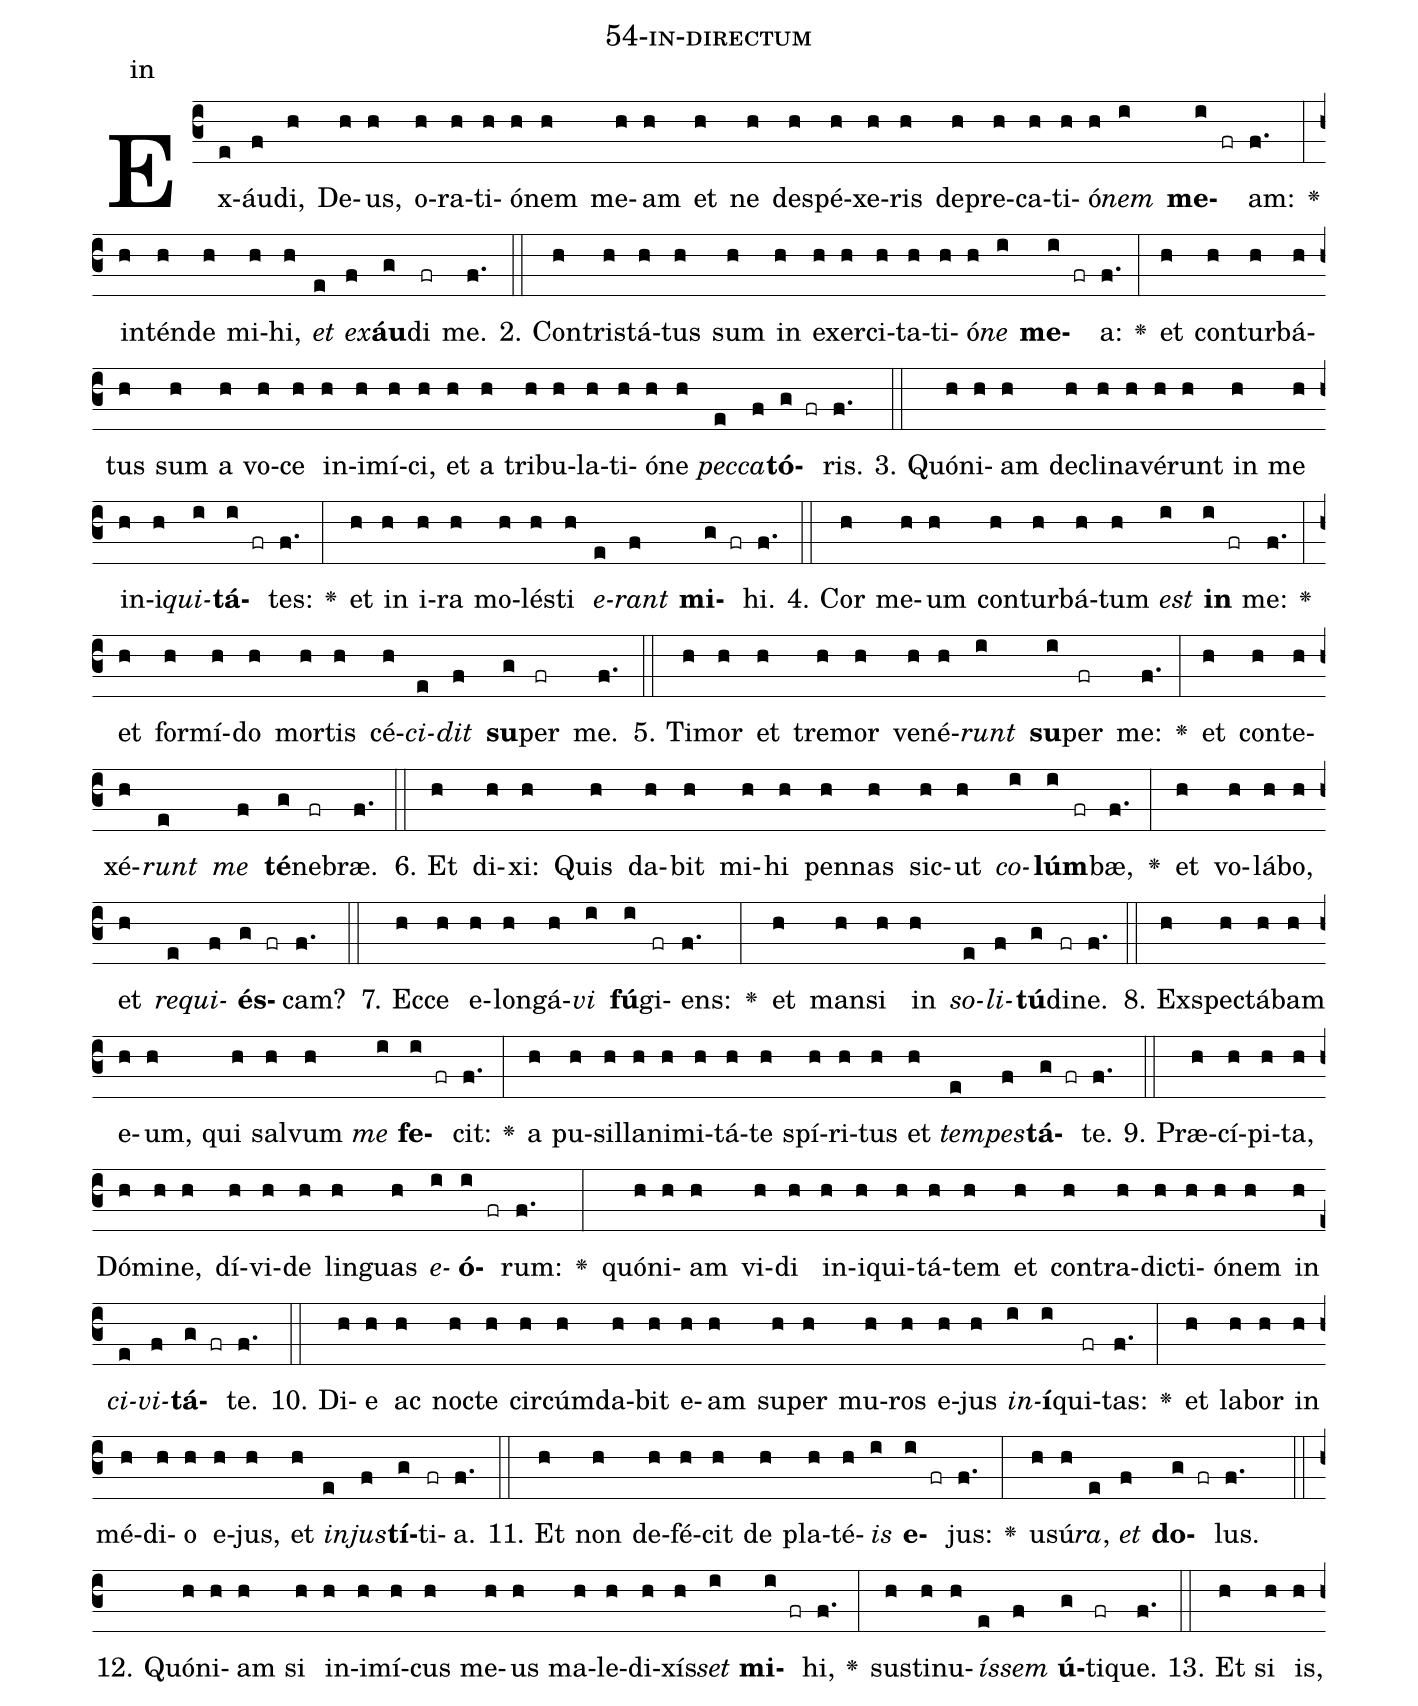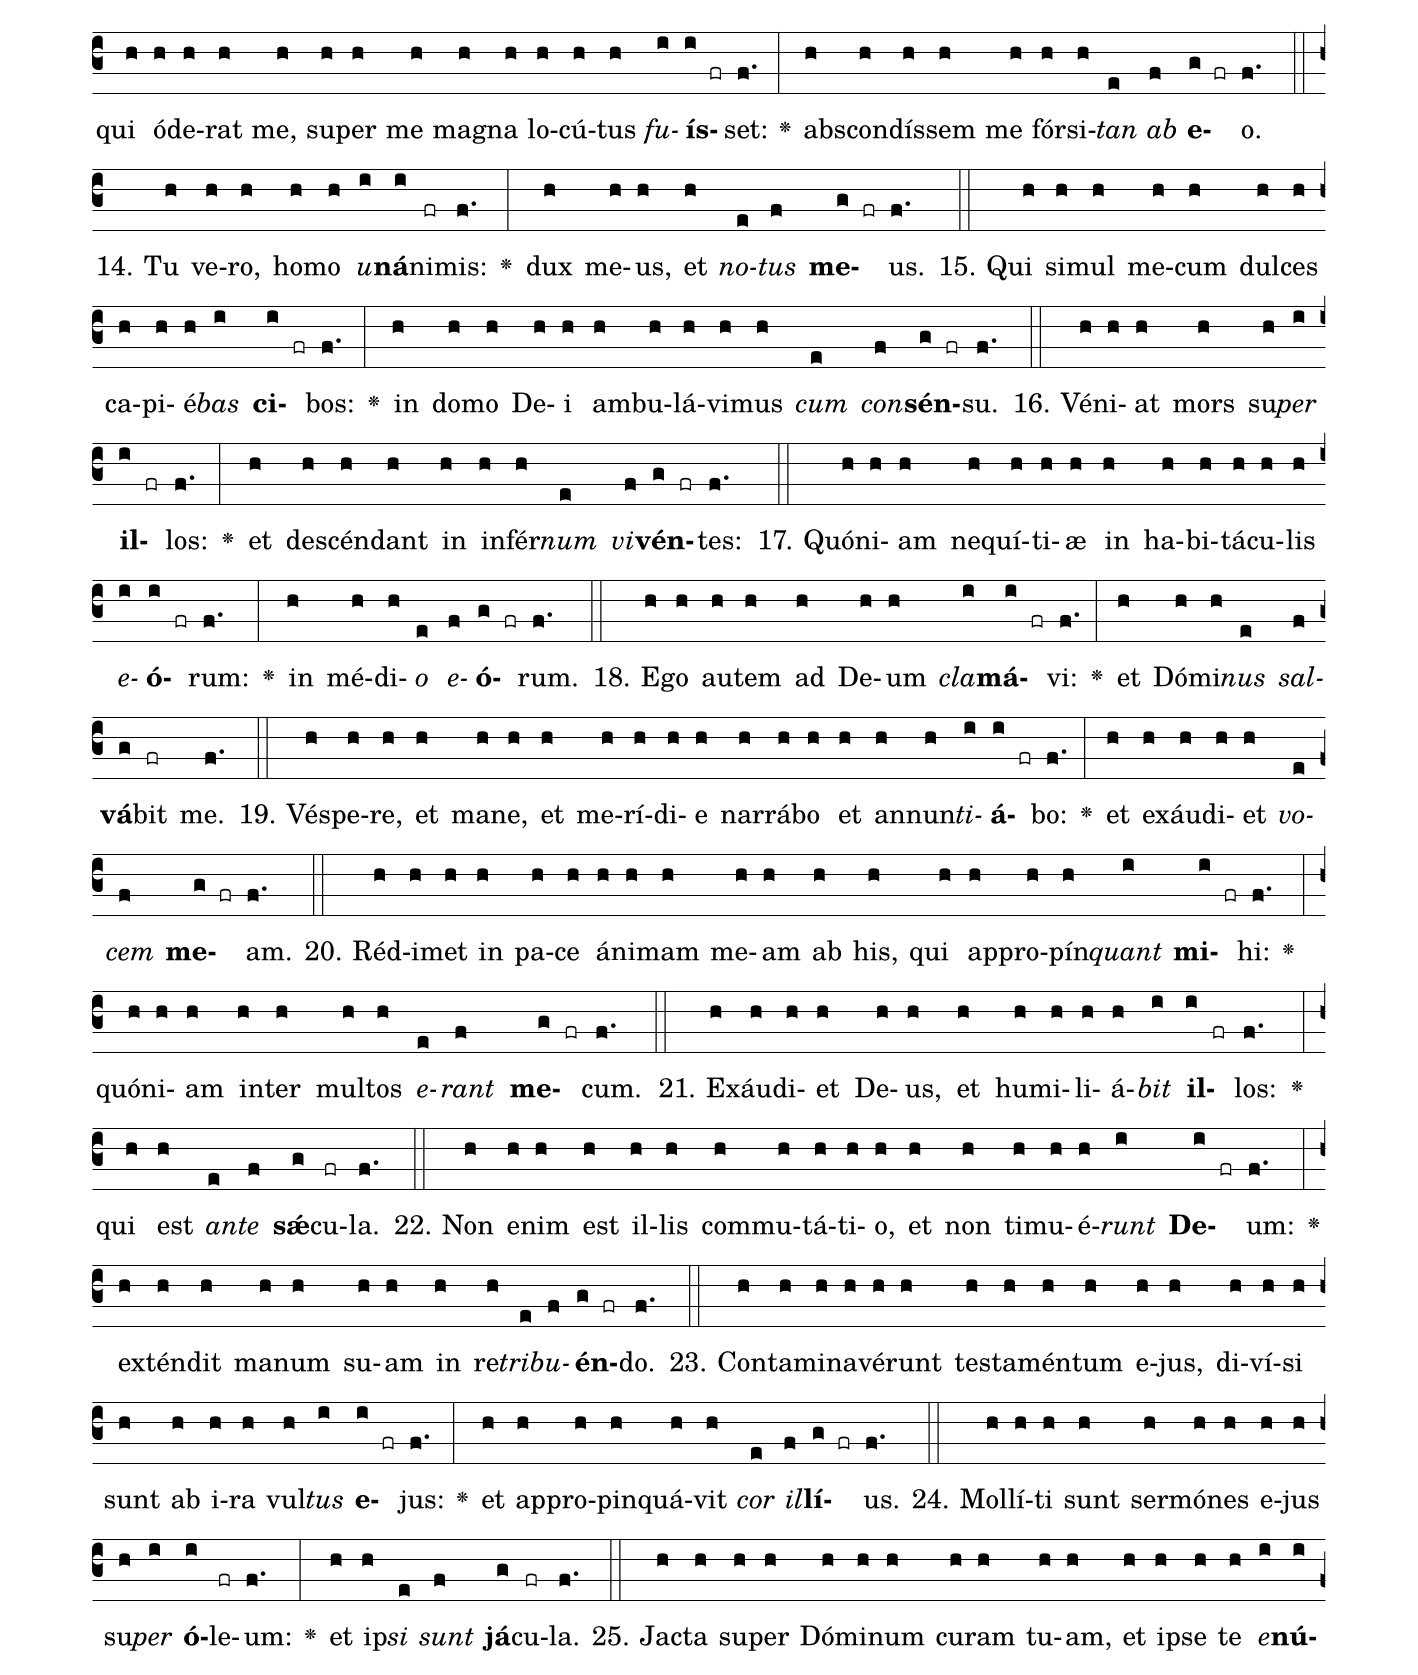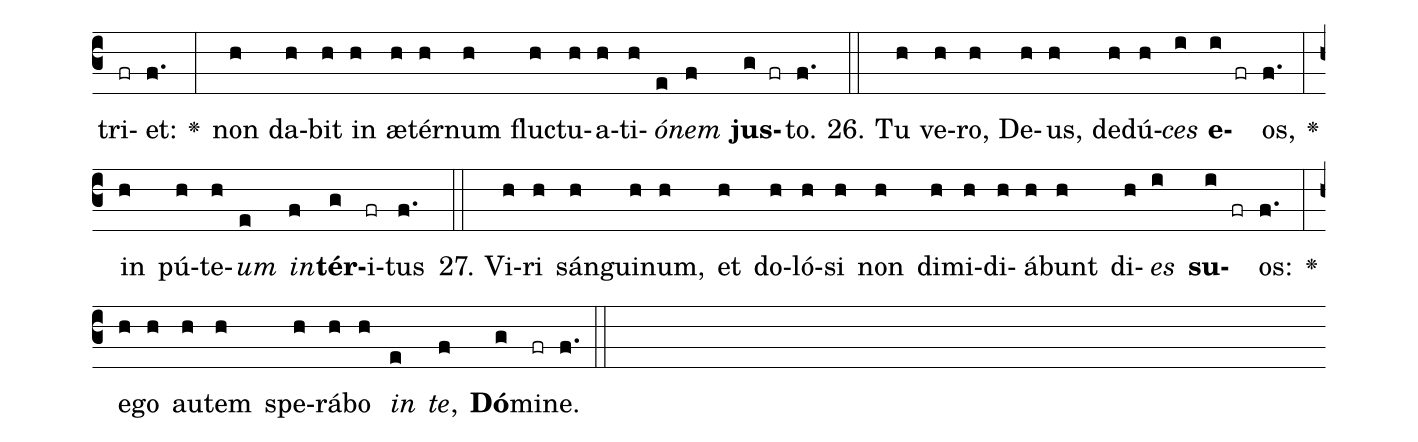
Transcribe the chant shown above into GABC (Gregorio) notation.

name: 54-in-directum;
annotation: in;
%%
(c3)Ex(e)áu(f)di,(h) De(h)us,(h) o(h)ra(h)ti(h)ó(h)nem(h) me(h)am(h) et(h) ne(h) de(h)spé(h)xe(h)ris(h) de(h)pre(h)ca(h)ti(h)ó(h)<i>nem</i>(i) <b>me</b>(i fr)am:(f.) <v>\greheightstar</v>(:) in(h)tén(h)de(h) mi(h)hi,(h) <i>et</i>(e) <i>ex</i>(f)<b>áu</b>(g)di(fr) me.(f.) (::)
2. Con(h)tris(h)tá(h)tus(h) sum(h) in(h) ex(h)er(h)ci(h)ta(h)ti(h)ó(h)<i>ne</i>(i) <b>me</b>(i fr)a:(f.) <v>\greheightstar</v>(:) et(h) con(h)tur(h)bá(h)tus(h) sum(h) a(h) vo(h)ce(h) in(h)i(h)mí(h)ci,(h) et(h) a(h) tri(h)bu(h)la(h)ti(h)ó(h)ne(h) <i>pec</i>(e)<i>ca</i>(f)<b>tó</b>(g fr)ris.(f.) (::)
3. Quón(h)i(h)am(h) de(h)cli(h)na(h)vé(h)runt(h) in(h) me(h) in(h)i(h)<i>qui</i>(i)<b>tá</b>(i fr)tes:(f.) <v>\greheightstar</v>(:) et(h) in(h) i(h)ra(h) mo(h)lés(h)ti(h) <i>e</i>(e)<i>rant</i>(f) <b>mi</b>(g fr)hi.(f.) (::)
4. Cor(h) me(h)um(h) con(h)tur(h)bá(h)tum(h) <i>est</i>(i) <b>in</b>(i fr) me:(f.) <v>\greheightstar</v>(:) et(h) for(h)mí(h)do(h) mor(h)tis(h) cé(h)<i>ci</i>(e)<i>dit</i>(f) <b>su</b>(g)per(fr) me.(f.) (::)
5. Ti(h)mor(h) et(h) tre(h)mor(h) ve(h)né(h)<i>runt</i>(i) <b>su</b>(i)per(fr) me:(f.) <v>\greheightstar</v>(:) et(h) con(h)te(h)xé(h)<i>runt</i>(e) <i>me</i>(f) <b>té</b>(g)ne(fr)bræ.(f.) (::)
6. Et(h) di(h)xi:(h) Quis(h) da(h)bit(h) mi(h)hi(h) pen(h)nas(h) sic(h)ut(h) <i>co</i>(i)<b>lúm</b>(i fr)bæ,(f.) <v>\greheightstar</v>(:) et(h) vo(h)lá(h)bo,(h) et(h) <i>re</i>(e)<i>qui</i>(f)<b>és</b>(g fr)cam?(f.) (::)
7. Ec(h)ce(h) e(h)lon(h)gá(h)<i>vi</i>(i) <b>fú</b>(i)gi(fr)ens:(f.) <v>\greheightstar</v>(:) et(h) man(h)si(h) in(h) <i>so</i>(e)<i>li</i>(f)<b>tú</b>(g)di(fr)ne.(f.) (::)
8. Ex(h)spec(h)tá(h)bam(h) e(h)um,(h) qui(h) sal(h)vum(h) <i>me</i>(i) <b>fe</b>(i fr)cit:(f.) <v>\greheightstar</v>(:) a(h) pu(h)sil(h)la(h)ni(h)mi(h)tá(h)te(h) spí(h)ri(h)tus(h) et(h) <i>tem</i>(e)<i>pes</i>(f)<b>tá</b>(g fr)te.(f.) (::)
9. Præ(h)cí(h)pi(h)ta,(h) Dó(h)mi(h)ne,(h) dí(h)vi(h)de(h) lin(h)guas(h) <i>e</i>(i)<b>ó</b>(i fr)rum:(f.) <v>\greheightstar</v>(:) quón(h)i(h)am(h) vi(h)di(h) in(h)i(h)qui(h)tá(h)tem(h) et(h) con(h)tra(h)dic(h)ti(h)ó(h)nem(h) in(h) <i>ci</i>(e)<i>vi</i>(f)<b>tá</b>(g fr)te.(f.) (::)
10. Di(h)e(h) ac(h) noc(h)te(h) cir(h)cúm(h)da(h)bit(h) e(h)am(h) su(h)per(h) mu(h)ros(h) e(h)jus(h) <i>in</i>(i)<b>í</b>(i)qui(fr)tas:(f.) <v>\greheightstar</v>(:) et(h) la(h)bor(h) in(h) mé(h)di(h)o(h) e(h)jus,(h) et(h) <i>in</i>(e)<i>jus</i>(f)<b>tí</b>(g)ti(fr)a.(f.) (::)
11. Et(h) non(h) de(h)fé(h)cit(h) de(h) pla(h)té(h)<i>is</i>(i) <b>e</b>(i fr)jus:(f.) <v>\greheightstar</v>(:) u(h)sú(h)<i>ra</i>,(e) <i>et</i>(f) <b>do</b>(g fr)lus.(f.) (::)
12. Quón(h)i(h)am(h) si(h) in(h)i(h)mí(h)cus(h) me(h)us(h) ma(h)le(h)di(h)xís(h)<i>set</i>(i) <b>mi</b>(i fr)hi,(f.) <v>\greheightstar</v>(:) sus(h)ti(h)nu(h)<i>ís</i>(e)<i>sem</i>(f) <b>ú</b>(g)ti(fr)que.(f.) (::)
13. Et(h) si(h) is,(h) qui(h) ó(h)de(h)rat(h) me,(h) su(h)per(h) me(h) ma(h)gna(h) lo(h)cú(h)tus(h) <i>fu</i>(i)<b>ís</b>(i fr)set:(f.) <v>\greheightstar</v>(:) abs(h)con(h)dís(h)sem(h) me(h) fór(h)si(h)<i>tan</i>(e) <i>ab</i>(f) <b>e</b>(g fr)o.(f.) (::)
14. Tu(h) ve(h)ro,(h) ho(h)mo(h) <i>u</i>(i)<b>ná</b>(i)ni(fr)mis:(f.) <v>\greheightstar</v>(:) dux(h) me(h)us,(h) et(h) <i>no</i>(e)<i>tus</i>(f) <b>me</b>(g fr)us.(f.) (::)
15. Qui(h) si(h)mul(h) me(h)cum(h) dul(h)ces(h) ca(h)pi(h)é(h)<i>bas</i>(i) <b>ci</b>(i fr)bos:(f.) <v>\greheightstar</v>(:) in(h) do(h)mo(h) De(h)i(h) am(h)bu(h)lá(h)vi(h)mus(h) <i>cum</i>(e) <i>con</i>(f)<b>sén</b>(g fr)su.(f.) (::)
16. Vé(h)ni(h)at(h) mors(h) su(h)<i>per</i>(i) <b>il</b>(i fr)los:(f.) <v>\greheightstar</v>(:) et(h) de(h)scén(h)dant(h) in(h) in(h)fér(h)<i>num</i>(e) <i>vi</i>(f)<b>vén</b>(g fr)tes:(f.) (::)
17. Quón(h)i(h)am(h) ne(h)quí(h)ti(h)æ(h) in(h) ha(h)bi(h)tá(h)cu(h)lis(h) <i>e</i>(i)<b>ó</b>(i fr)rum:(f.) <v>\greheightstar</v>(:) in(h) mé(h)di(h)<i>o</i>(e) <i>e</i>(f)<b>ó</b>(g fr)rum.(f.) (::)
18. E(h)go(h) au(h)tem(h) ad(h) De(h)um(h) <i>cla</i>(i)<b>má</b>(i fr)vi:(f.) <v>\greheightstar</v>(:) et(h) Dó(h)mi(h)<i>nus</i>(e) <i>sal</i>(f)<b>vá</b>(g)bit(fr) me.(f.) (::)
19. Vés(h)pe(h)re,(h) et(h) ma(h)ne,(h) et(h) me(h)rí(h)di(h)e(h) nar(h)rá(h)bo(h) et(h) an(h)nun(h)<i>ti</i>(i)<b>á</b>(i fr)bo:(f.) <v>\greheightstar</v>(:) et(h) ex(h)áu(h)di(h)et(h) <i>vo</i>(e)<i>cem</i>(f) <b>me</b>(g fr)am.(f.) (::)
20. Réd(h)i(h)met(h) in(h) pa(h)ce(h) á(h)ni(h)mam(h) me(h)am(h) ab(h) his,(h) qui(h) ap(h)pro(h)pín(h)<i>quant</i>(i) <b>mi</b>(i fr)hi:(f.) <v>\greheightstar</v>(:) quón(h)i(h)am(h) in(h)ter(h) mul(h)tos(h) <i>e</i>(e)<i>rant</i>(f) <b>me</b>(g fr)cum.(f.) (::)
21. Ex(h)áu(h)di(h)et(h) De(h)us,(h) et(h) hu(h)mi(h)li(h)á(h)<i>bit</i>(i) <b>il</b>(i fr)los:(f.) <v>\greheightstar</v>(:) qui(h) est(h) <i>an</i>(e)<i>te</i>(f) <b>sǽ</b>(g)cu(fr)la.(f.) (::)
22. Non(h) e(h)nim(h) est(h) il(h)lis(h) com(h)mu(h)tá(h)ti(h)o,(h) et(h) non(h) ti(h)mu(h)é(h)<i>runt</i>(i) <b>De</b>(i fr)um:(f.) <v>\greheightstar</v>(:) ex(h)tén(h)dit(h) ma(h)num(h) su(h)am(h) in(h) re(h)<i>tri</i>(e)<i>bu</i>(f)<b>én</b>(g fr)do.(f.) (::)
23. Con(h)ta(h)mi(h)na(h)vé(h)runt(h) tes(h)ta(h)mén(h)tum(h) e(h)jus,(h) di(h)ví(h)si(h) sunt(h) ab(h) i(h)ra(h) vul(h)<i>tus</i>(i) <b>e</b>(i fr)jus:(f.) <v>\greheightstar</v>(:) et(h) ap(h)pro(h)pin(h)quá(h)vit(h) <i>cor</i>(e) <i>il</i>(f)<b>lí</b>(g fr)us.(f.) (::)
24. Mol(h)lí(h)ti(h) sunt(h) ser(h)mó(h)nes(h) e(h)jus(h) su(h)<i>per</i>(i) <b>ó</b>(i)le(fr)um:(f.) <v>\greheightstar</v>(:) et(h) ip(h)<i>si</i>(e) <i>sunt</i>(f) <b>já</b>(g)cu(fr)la.(f.) (::)
25. Jac(h)ta(h) su(h)per(h) Dó(h)mi(h)num(h) cu(h)ram(h) tu(h)am,(h) et(h) ip(h)se(h) te(h) <i>e</i>(i)<b>nú</b>(i)tri(fr)et:(f.) <v>\greheightstar</v>(:) non(h) da(h)bit(h) in(h) æ(h)tér(h)num(h) fluc(h)tu(h)a(h)ti(h)<i>ó</i>(e)<i>nem</i>(f) <b>jus</b>(g fr)to.(f.) (::)
26. Tu(h) ve(h)ro,(h) De(h)us,(h) de(h)dú(h)<i>ces</i>(i) <b>e</b>(i fr)os,(f.) <v>\greheightstar</v>(:) in(h) pú(h)te(h)<i>um</i>(e) <i>in</i>(f)<b>tér</b>(g)i(fr)tus(f.) (::)
27. Vi(h)ri(h) sán(h)gui(h)num,(h) et(h) do(h)ló(h)si(h) non(h) di(h)mi(h)di(h)á(h)bunt(h) di(h)<i>es</i>(i) <b>su</b>(i fr)os:(f.) <v>\greheightstar</v>(:) e(h)go(h) au(h)tem(h) spe(h)rá(h)bo(h) <i>in</i>(e) <i>te</i>,(f) <b>Dó</b>(g)mi(fr)ne.(f.) (::)
